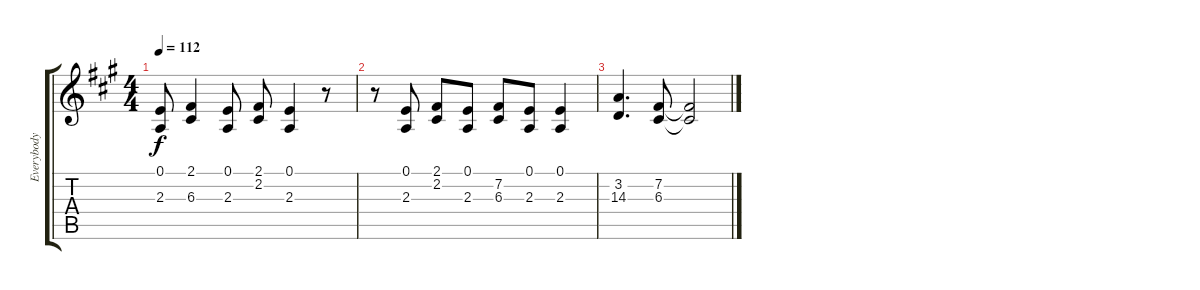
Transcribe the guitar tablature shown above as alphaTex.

\track ("Everybody" "Everybody") {instrument altosax}
\staff {score tabs}
\tuning (E4 B3 G3 D3 A2 E2) {hide}
\ts (4 4)
\tempo 112
\clef g2
\ks a
(0.1 2.3).8{dy f} (2.1 6.3).4 (0.1 2.3).8 (2.1 2.2).8 (0.1 2.3).4 r.8 |
r.8 (0.1 2.3).8 (2.1 2.2).8 (0.1 2.3).8 (7.2 6.3).8 (0.1 2.3).8 (0.1 2.3).4 |
(3.2 14.3).4{d} (7.2 6.3).8 (7.2{t} 6.3{t}).2
